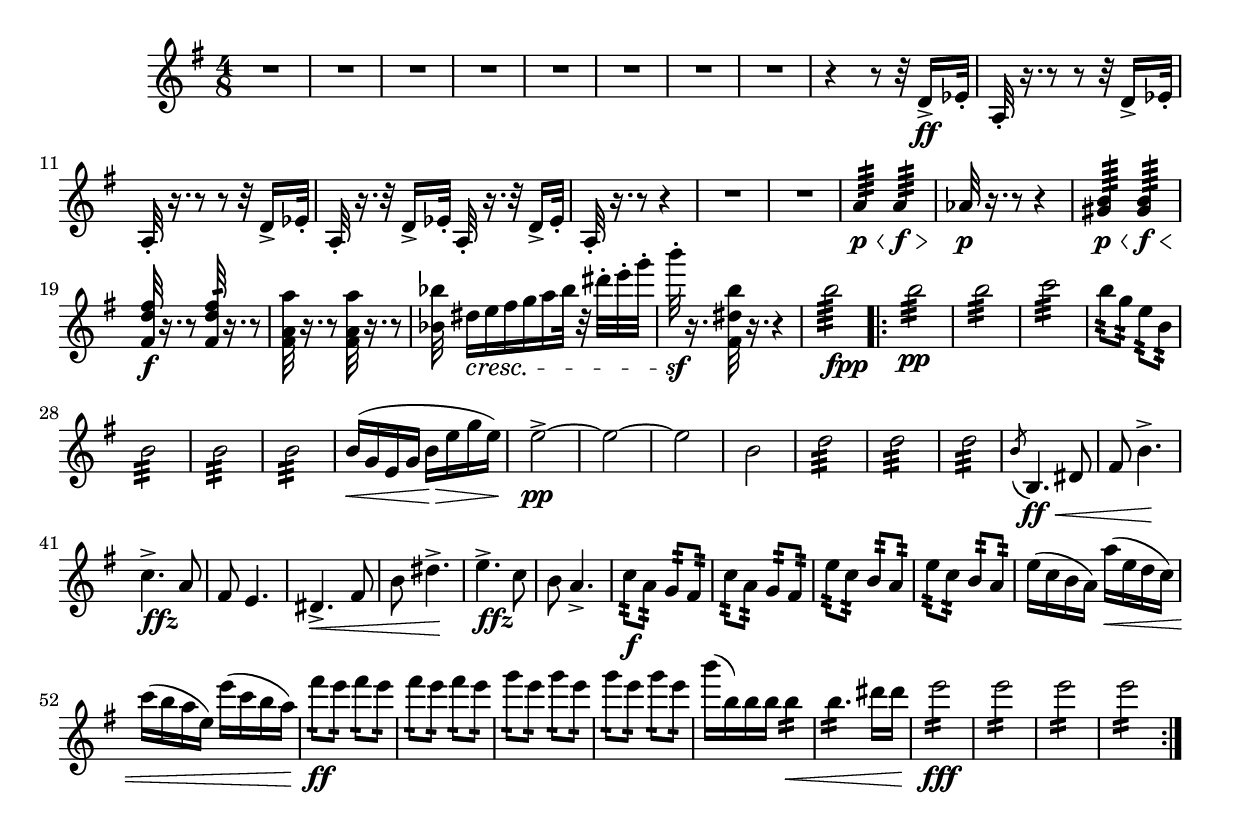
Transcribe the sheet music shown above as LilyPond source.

\score {
\relative c' {

	\time 4/8 \clef treble \key e \minor 
R2*8 | %p184, m9
r4 r8 r32 d16->\ff ees32-. | 
a,32-.  r16. r8 r8 r32 d16-> ees32-. | 
a,32-. r16. r8 r8 r32 d16-> ees32-. | 
a,32-. r16. r32 d16-> ees32-. a,32-. r16. r32 d16-> ees32-. |
a,32-. r16. r8 r4 | 
R2*2 | %p185, m16
a'4:64\p\< a4:64\f\> |
aes32\p r16. r8 r4 | 
<gis b>4:64\p\< <gis b>4:64\f\< | 
\stemUp <fis d' fis>32\f r16. r8 <fis d' fis>32:64 r16. r8 | 
\stemNeutral <fis a a'>32 r16. r8 <fis a a'>32 r16. r8 |
<bes bes'>32 dis16\cresc[e fis g a bes32] r32 dis-. e-. g-. | 
b32-.\sf r16. <fis,, dis' b'>32 r16. r4 | 
b'2:64_\markup {\dynamic fpp}
\repeat volta 2 {
	b2:32\pp | b2:32 | c2:32 | 
	b8:32 g:32 e:32 b:32 | 
	b2:32 | b2:32 | b2:32 | % p186, m31 
	b16(\< g e g b\> e g e) | 
	e2\pp->~ | e~ | e | b | 
	d2:32 | d:32 | d:32 | 
	\acciaccatura b8 b,4.\ff\< dis8 | fis8 b4.->\! | 
	c4.->_\markup{\dynamic ffz} a8 | fis8 e4. |   
	dis4.->\< fis8 | b8 dis4.->\! | % m45 
	e4.->_\markup{\dynamic ffz} c8 | b8 a4.-> |
	c8:32\f a:32 g:32 fis:32 | c':32 a:32 g:32 fis:32 | 
	e':32 c:32 b:32 a:32 | e':32 c:32 b:32 a:32 | 
	e'16( c b a) a'(\< e d c) | c'( b a e) e'(c b a) | 
	fis'8:16\ff e:16 fis:16 e:16 | fis8:16 e:16 fis:16 e:16 | %p187, m55 
	g8:16 e8:16 g8:16 e8:16 | g8:16 e8:16 g8:16 e8:16 | 
	b'16( b,) b b b4:16\< | b4.:16 dis16 dis | e2:16\fff | 
	e2:16 | e2:16 | e2:16 | 
}	



}
}